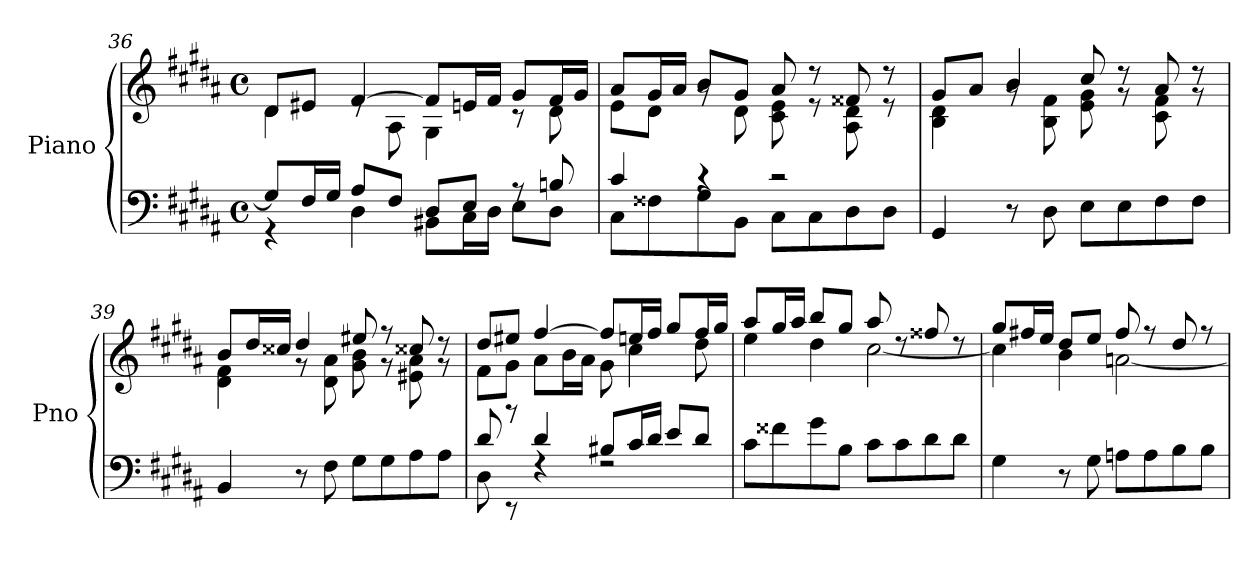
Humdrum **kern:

**kern	**kern
*part1	*part1
*staff2	*staff1
*I"Piano	*
*I'Pno	*
!!LO:LB:g=z
*clefF4	*clefG2
*k[f#c#g#d#a#]	*k[f#c#g#d#a#]
*M4/4	*M4/4
*met(c)	*met(c)
=36	=36
*^	*^
8G#/L]	4r	8d#/L	4d#\
16F#/L	.	8e#X/J	.
16G#/JJ	.	.	.
8A#/L	4D#\	[4f#/	8re
8F#/J	.	.	8A#\
8D#/L	8BB#X\L	8f#/L]	4G#\
8E/J	16C#\L	16en/L	.
.	16D#\JJ	16f#/JJ	.
8rA	8E\L	8g#/L	8rc
8Bn/	8D#\J	16f#/L	8d#\
.	.	16g#/JJ	.
=37	=37	=37	=37
4c#/	8C#\L	8a#/L	8e\L
.	8F##X\	16g#/L	8d#\J
.	.	16a#/JJ	.
4rc	8G#\	8b/L	8rg
.	8BB\J	8g#/J	8d#\
2r	8C#\L	8a#/	8c#\ 8e\
.	8C#\	8r	8re
.	8D#\	8f##X/	8A#\ 8d#\
.	8D#\J	8r	8re
*v	*v	*	*
=38	=38	=38
4GG#/	8g#/L	4B\ 4d#\
.	8a#/J	.
8r	4b/	8rg
8D#\	.	8B\ 8f#\
8E\L	8cc#/	8e\ 8g#\
8E\	8r	8rg
8F#\	8a#/	8c#\ 8f#\
8F#\J	8r	8rg
!!LO:LB:g=z	!!
=39	=39	=39
4BB/	8b/L	4d#\ 4f#\
.	16dd#/L	.
.	16cc##X/JJ	.
8r	4dd#/	8rg
8F#\	.	8d#\ 8a#\
8G#\L	8ee#X/	8g#\ 8b\
8G#\	8r	8rg
8A#\	8cc##X/	8e#X\ 8a#\
8A#\J	8r	8rg
=40	=40	=40
*^	*	*
8d#/	8D#\	8dd#/L	8f#\L
8rEE	8rb	8ee#X/J	8g#\J
4d#/	4rF	[4ff#/	8a#\L
.	.	.	16b\L
.	.	.	16a#\JJ
8B#X/L	2rF	8ff#/L]	8g#\
16c#/L	.	16een/L	4cc#\
16d#/JJ	.	16ff#/JJ	.
8e/L	.	8gg#/L	.
8d#/J	.	16ff#/L	8dd#\
.	.	16gg#/JJ	.
*v	*v	*	*
=41	=41	=41
8c#\L	8aa#/L	4ee\
8f##X\	16gg#/L	.
.	16aa#/JJ	.
8g#\	8bb/L	4dd#\
8B\J	8gg#/J	.
8c#\L	8aa#/	[2cc#\
8c#\	8rdd	.
8d#\	8ff##X/	.
8d#\J	8rdd	.
!!LO:PB:g=z	!!
=42	=42	=42
4G#\	8gg#/L	4cc#\]
.	16ff#X/L	.
.	16ee/JJ	.
8r	8dd#/L	4b\
8G#\	8ee/J	.
8An\L	8ff#/	[2an\
8A\	8r	.
8B\	8dd#/	.
8B\J	8r	.
*	*v	*v
=	=
*-	*-
